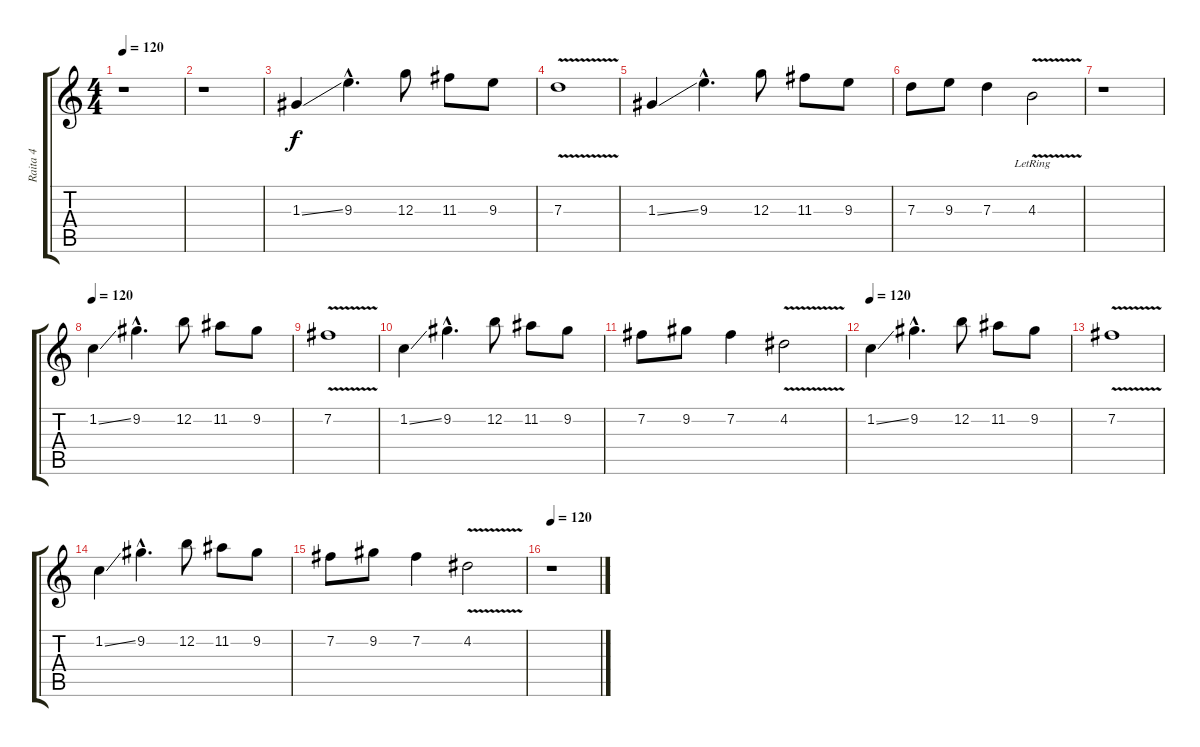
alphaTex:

\track ("Raita 4" "Raita 4") {instrument overdrivenguitar}
\staff {score tabs}
\tuning (E4 B3 G3 D3 A2 E2) {hide}
\ts (4 4)
\tempo 120
\clef g2
\ks c
r.1{dy f} |
r.1 |
1.3{ss}.4 9.3{hac}.4{d} 12.3.8 11.3.8 9.3.8 |
7.3{v}.1 |
1.3{ss}.4 9.3{hac}.4{d} 12.3.8 11.3.8 9.3.8 |
7.3.8 9.3.8 7.3.4 4.3{v lr}.2 |
r.1 |
\tempo 120
1.2{ss}.4 9.2{hac}.4{d} 12.2.8 11.2.8 9.2.8 |
7.2{v}.1 |
1.2{ss}.4 9.2{hac}.4{d} 12.2.8 11.2.8 9.2.8 |
7.2.8 9.2.8 7.2.4 4.2{v}.2 |
\tempo 120
1.2{ss}.4 9.2{hac}.4{d} 12.2.8 11.2.8 9.2.8 |
7.2{v}.1 |
1.2{ss}.4 9.2{hac}.4{d} 12.2.8 11.2.8 9.2.8 |
7.2.8 9.2.8 7.2.4 4.2{v}.2 |
\tempo 120
r.1
